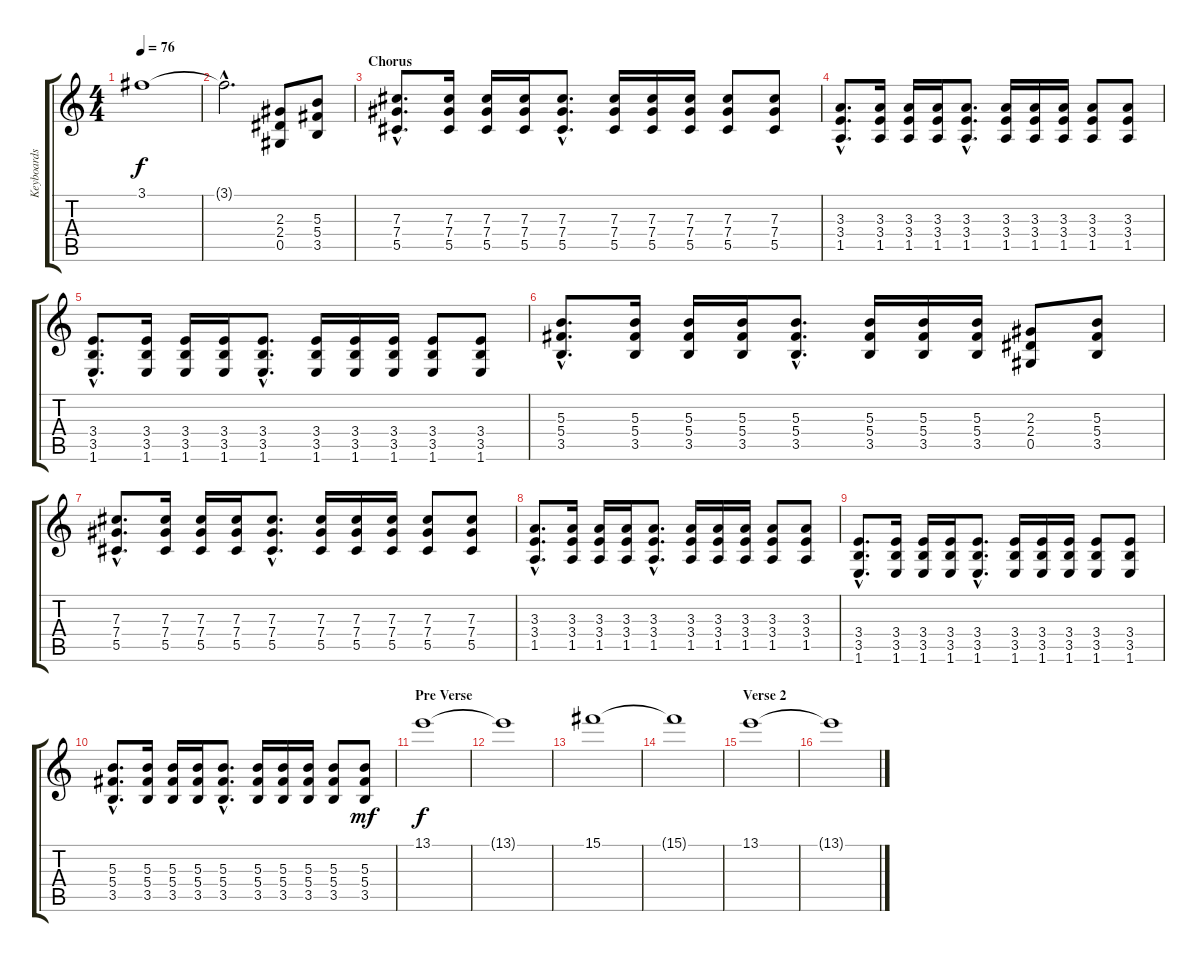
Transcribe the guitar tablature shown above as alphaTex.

\track ("Keyboards And Rithm Guitar" "Keyboards ") {instrument distortionguitar}
\staff {score tabs}
\tuning (Eb4 Bb3 Gb3 Db3 Ab2 Eb2) {hide}
\ts (4 4)
\tempo 76
\clef g2
\ks c
3.1.1{dy f volume 5 instrument pad2warm} |
3.1{hac t}.2{d} (2.3 2.4 0.5).8{volume 10 instrument distortionguitar} (5.3 5.4 3.5).8 |
\section ("" "Chorus")
(7.3{hac} 7.4{hac} 5.5{hac}).8{d} (7.3 7.4 5.5).16 (7.3 7.4 5.5).16 (7.3 7.4 5.5).16 (7.3{hac} 7.4{hac} 5.5{hac}).8{d} (7.3 7.4 5.5).16 (7.3 7.4 5.5).16 (7.3 7.4 5.5).16 (7.3 7.4 5.5).8 (7.3 7.4 5.5).8 |
(3.3{hac} 3.4{hac} 1.5{hac}).8{d} (3.3 3.4 1.5).16 (3.3 3.4 1.5).16 (3.3 3.4 1.5).16 (3.3{hac} 3.4{hac} 1.5{hac}).8{d} (3.3 3.4 1.5).16 (3.3 3.4 1.5).16 (3.3 3.4 1.5).16 (3.3 3.4 1.5).8 (3.3 3.4 1.5).8 |
(3.4{hac} 3.5{hac} 1.6{hac}).8{d} (3.4 3.5 1.6).16 (3.4 3.5 1.6).16 (3.4 3.5 1.6).16 (3.4{hac} 3.5{hac} 1.6{hac}).8{d} (3.4 3.5 1.6).16 (3.4 3.5 1.6).16 (3.4 3.5 1.6).16 (3.4 3.5 1.6).8 (3.4 3.5 1.6).8 |
(5.3{hac} 5.4{hac} 3.5{hac}).8{d} (5.3 5.4 3.5).16 (5.3 5.4 3.5).16 (5.3 5.4 3.5).16 (5.3{hac} 5.4{hac} 3.5{hac}).8{d} (5.3 5.4 3.5).16 (5.3 5.4 3.5).16 (5.3 5.4 3.5).16 (2.3 2.4 0.5).8 (5.3 5.4 3.5).8 |
(7.3{hac} 7.4{hac} 5.5{hac}).8{d} (7.3 7.4 5.5).16 (7.3 7.4 5.5).16 (7.3 7.4 5.5).16 (7.3{hac} 7.4{hac} 5.5{hac}).8{d} (7.3 7.4 5.5).16 (7.3 7.4 5.5).16 (7.3 7.4 5.5).16 (7.3 7.4 5.5).8 (7.3 7.4 5.5).8 |
(3.3{hac} 3.4{hac} 1.5{hac}).8{d} (3.3 3.4 1.5).16 (3.3 3.4 1.5).16 (3.3 3.4 1.5).16 (3.3{hac} 3.4{hac} 1.5{hac}).8{d} (3.3 3.4 1.5).16 (3.3 3.4 1.5).16 (3.3 3.4 1.5).16 (3.3 3.4 1.5).8 (3.3 3.4 1.5).8 |
(3.4{hac} 3.5{hac} 1.6{hac}).8{d} (3.4 3.5 1.6).16 (3.4 3.5 1.6).16 (3.4 3.5 1.6).16 (3.4{hac} 3.5{hac} 1.6{hac}).8{d} (3.4 3.5 1.6).16 (3.4 3.5 1.6).16 (3.4 3.5 1.6).16 (3.4 3.5 1.6).8 (3.4 3.5 1.6).8 |
(5.3{hac} 5.4{hac} 3.5{hac}).8{d} (5.3 5.4 3.5).16 (5.3 5.4 3.5).16 (5.3 5.4 3.5).16 (5.3{hac} 5.4{hac} 3.5{hac}).8{d} (5.3 5.4 3.5).16 (5.3 5.4 3.5).16 (5.3 5.4 3.5).16 (5.3 5.4 3.5).8 (5.3 5.4 3.5).8{dy mf} |
\section ("" "Pre Verse")
13.1.1{dy f volume 5 instrument pad2warm} |
13.1{t}.1 |
15.1.1{volume 7 instrument pad2warm} |
15.1{t}.1 |
\section ("" "Verse 2")
13.1.1{volume 6 instrument pad2warm} |
13.1{t}.1
